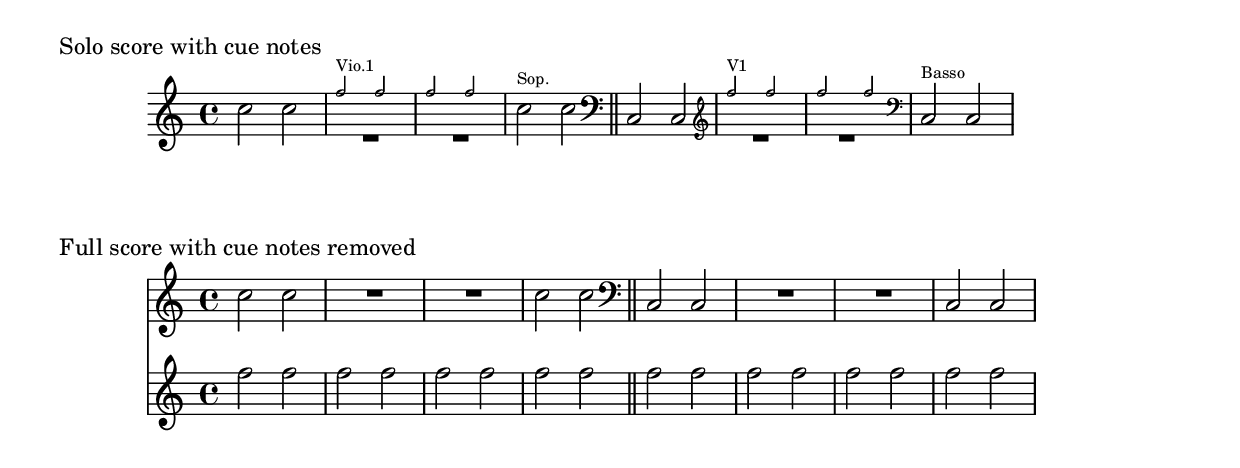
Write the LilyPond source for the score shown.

%% http://lsr.di.unimi.it/LSR/Item?id=388
%% see also http://lilypond.org/doc/v2.18/Documentation/notation/writing-parts#instrument-names


% set the cue instrument name
setCue = #(define-music-function (parser location instr) (string?)
   #{ \set Voice.instrumentCueName = $instr #} )

% generate a cue music section with instrument names
% Parameters: \namedCueDuring NameOfQuote CueDirection CueInstrument OriginalInstrument music
%                 -) NameOfQuote CueDirection music are the parameters for \cueDuring
%                 -) CueInstrument and OriginalInstrument are the displayed instrument names
% typical call:
% \namedCueDuring #"vIQuote" #UP #"V.I" #"Sop." { R1*3 }
%      This adds the notes from vIQuote (defined via \addQuote) to three measures, prints "V.I" at
%      the beginning of the cue notes and "Sop." at the end
namedCueDuring = #(define-music-function (parser location cuevoice direction instrcue instr cuemusic) (string? number? string? string? ly:music?)
   #{
     \tag #'cued { \cueDuring #cuevoice #direction { \setCue #instrcue $cuemusic \setCue #instr } }
     \tag #'uncued $cuemusic
   #}
)

% set the cue instrument name and clef
setClefCue = #(define-music-function (parser location instr clef) 
                                                     (string? string?)
   #{
     \once \override Staff.Clef.font-size = #-3 \clef $clef
     \set Voice.instrumentCueName = $instr
   #} )

% generate a cue music section with instrument names and clef changes
% Parameters: \cleffedCueDuring NameOfQuote CueDirection CueInstrument CueClef OriginalInstrument OriginalClef music
%                 -) NameOfQuote CueDirection music are the parameters for \cueDuring
%                 -) CueInstrument and OriginalInstrument are the displayed instrument names
%                 -) CueClef and OriginalClef are the clefs for the the cue notes and the clef of the containing voice
% typical call:
% \cleffedCueDuring #"vIQuote" #UP #"V.I" #"treble" #"Basso" #"bass" { R1*3 }
%      This adds the notes from vIQuote (defined via \addQuote) to three measures, prints "V.I" at
%      the beginning of the cue notes and "Basso" at the end. The clef is changed to treble at the 
%      beginning of the cue notes and reset to bass at the end
cleffedCueDuring = #(define-music-function (parser location cuevoice direction instrcue clefcue instr clefinstr cuemusic) 
                                                        (string? number? string? string? string? string? ly:music?)
   #{
     \tag #'cued { \cueDuring #cuevoice #direction { \setClefCue #instrcue #clefcue $cuemusic \setClefCue #instr #clefinstr } }
     \tag #'uncued $cuemusic
   #}
)

% the voice, where cue notes are inserted:
Solo = \relative c'' {
   c2 c |
   \namedCueDuring #"vIQuote" #1 #"Vio.1" #"Sop." { R1*2 }
   c2 c \bar"||"
   \clef "bass"
   c,,2 c |
   \cleffedCueDuring #"vIQuote" #1 #"V1" #"treble" #"Basso" #"bass" { R1*2 }
   c2 c |
}

% the voice to be quoted
vI = \relative c'' { \clef "treble" f2 f | f f | f f | f f | f f | f f | f f | f f | }
\addQuote vIQuote { \vI }
% Lilypond >= 2.11 changed the spelling to \addQuote, so use the following command instead
% \addQuote vIQuote { \vI }

\layout {
  \context { \Score % set the font of the instrument names to a smaller size:
      \override InstrumentSwitch.font-size = #-3
  }
}


% Solo score with cue notes:
\score {
  \new Staff \keepWithTag #'cued \Solo
  \header { piece="Solo score with cue notes"}
}

% full score with cue notes removed
\score {
        <<
                \new Staff \keepWithTag #'uncued \Solo
                \new Staff \keepWithTag #'uncued \vI
        >>
  \header { piece="Full score with cue notes removed"}
}
